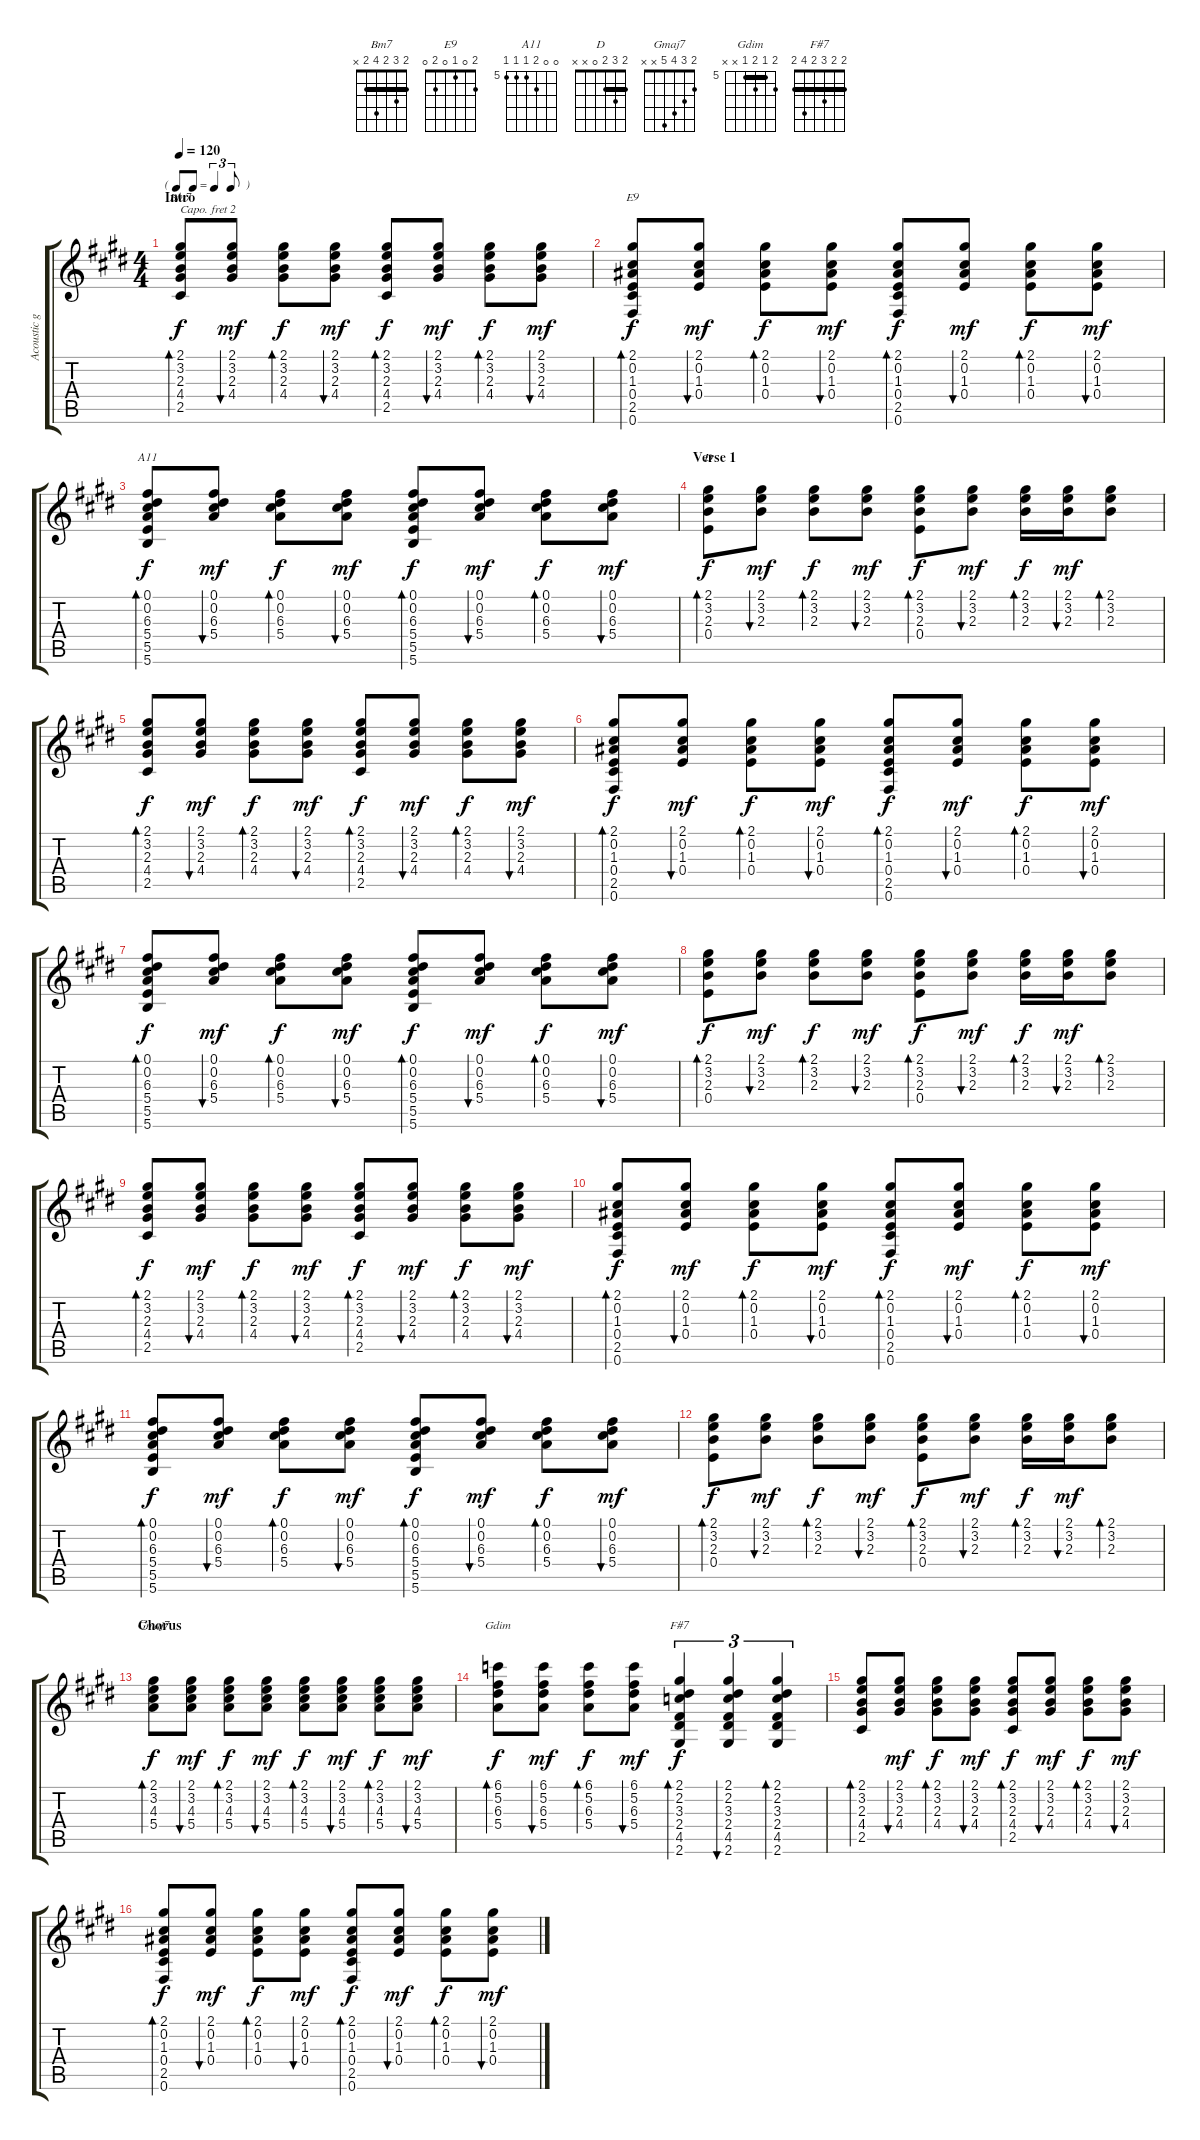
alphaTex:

\track ("Acoustic guitar (Capo II)" "Acoustic g") {instrument acousticguitarsteel}
\staff {score tabs}
\capo 2
\tuning (E4 B3 G3 D3 A2 E2) {hide}
\chord ("Bm7" 2 3 2 4 2 x) {barre 2}
\chord ("E9" 2 0 1 0 2 0)
\chord ("A11" 0 0 6 5 5 5) {firstfret 5}
\chord ("D" 2 3 2 0 x x) {barre 2}
\chord ("Gmaj7" 2 3 4 5 x x)
\chord ("Gdim" 6 5 6 5 x x) {firstfret 5 barre 5}
\chord ("F#7" 2 2 3 2 4 2) {barre 2}
\ts (4 4)
\tf triplet8th
\section ("" "Intro")
\tempo 120
\clef g2
\ks e
(2.1 3.2 2.3 4.4 2.5).8{bd 60 ch "Bm7" dy f instrument acousticguitarsteel} (2.1 3.2 2.3 4.4).8{bu 60 dy mf} (2.1 3.2 2.3 4.4).8{bd 60 dy f} (2.1 3.2 2.3 4.4).8{bu 60 dy mf} (2.1 3.2 2.3 4.4 2.5).8{bd 60 dy f} (2.1 3.2 2.3 4.4).8{bu 60 dy mf} (2.1 3.2 2.3 4.4).8{bd 60 dy f} (2.1 3.2 2.3 4.4).8{bu 60 dy mf} |
(2.1 0.2 1.3 0.4 2.5 0.6).8{bd 60 ch "E9" dy f} (2.1 0.2 1.3 0.4).8{bu 60 dy mf} (2.1 0.2 1.3 0.4).8{bd 60 dy f} (2.1 0.2 1.3 0.4).8{bu 60 dy mf} (2.1 0.2 1.3 0.4 2.5 0.6).8{bd 60 dy f} (2.1 0.2 1.3 0.4).8{bu 60 dy mf} (2.1 0.2 1.3 0.4).8{bd 60 dy f} (2.1 0.2 1.3 0.4).8{bu 60 dy mf} |
(0.1 0.2 6.3 5.4 5.5 5.6).8{bd 60 ch "A11" dy f} (0.1 0.2 6.3 5.4).8{bu 60 dy mf} (0.1 0.2 6.3 5.4).8{bd 60 dy f} (0.1 0.2 6.3 5.4).8{bu 60 dy mf} (0.1 0.2 6.3 5.4 5.5 5.6).8{bd 60 dy f} (0.1 0.2 6.3 5.4).8{bu 60 dy mf} (0.1 0.2 6.3 5.4).8{bd 60 dy f} (0.1 0.2 6.3 5.4).8{bu 60 dy mf} |
\section ("" "Verse 1")
(2.1 3.2 2.3 0.4).8{bd 60 ch "D" dy f} (2.1 3.2 2.3).8{bu 60 dy mf} (2.1 3.2 2.3).8{bd 60 dy f} (2.1 3.2 2.3).8{bu 60 dy mf} (2.1 3.2 2.3 0.4).8{bd 60 dy f} (2.1 3.2 2.3).8{bu 60 dy mf} (2.1 3.2 2.3).16{bd 60 dy f} (2.1 3.2 2.3).16{bu 60 dy mf} (2.1 3.2 2.3).8{bd 60} |
(2.1 3.2 2.3 4.4 2.5).8{bd 60 dy f} (2.1 3.2 2.3 4.4).8{bu 60 dy mf} (2.1 3.2 2.3 4.4).8{bd 60 dy f} (2.1 3.2 2.3 4.4).8{bu 60 dy mf} (2.1 3.2 2.3 4.4 2.5).8{bd 60 dy f} (2.1 3.2 2.3 4.4).8{bu 60 dy mf} (2.1 3.2 2.3 4.4).8{bd 60 dy f} (2.1 3.2 2.3 4.4).8{bu 60 dy mf} |
(2.1 0.2 1.3 0.4 2.5 0.6).8{bd 60 dy f} (2.1 0.2 1.3 0.4).8{bu 60 dy mf} (2.1 0.2 1.3 0.4).8{bd 60 dy f} (2.1 0.2 1.3 0.4).8{bu 60 dy mf} (2.1 0.2 1.3 0.4 2.5 0.6).8{bd 60 dy f} (2.1 0.2 1.3 0.4).8{bu 60 dy mf} (2.1 0.2 1.3 0.4).8{bd 60 dy f} (2.1 0.2 1.3 0.4).8{bu 60 dy mf} |
(0.1 0.2 6.3 5.4 5.5 5.6).8{bd 60 dy f} (0.1 0.2 6.3 5.4).8{bu 60 dy mf} (0.1 0.2 6.3 5.4).8{bd 60 dy f} (0.1 0.2 6.3 5.4).8{bu 60 dy mf} (0.1 0.2 6.3 5.4 5.5 5.6).8{bd 60 dy f} (0.1 0.2 6.3 5.4).8{bu 60 dy mf} (0.1 0.2 6.3 5.4).8{bd 60 dy f} (0.1 0.2 6.3 5.4).8{bu 60 dy mf} |
(2.1 3.2 2.3 0.4).8{bd 60 dy f} (2.1 3.2 2.3).8{bu 60 dy mf} (2.1 3.2 2.3).8{bd 60 dy f} (2.1 3.2 2.3).8{bu 60 dy mf} (2.1 3.2 2.3 0.4).8{bd 60 dy f} (2.1 3.2 2.3).8{bu 60 dy mf} (2.1 3.2 2.3).16{bd 60 dy f} (2.1 3.2 2.3).16{bu 60 dy mf} (2.1 3.2 2.3).8{bd 60} |
(2.1 3.2 2.3 4.4 2.5).8{bd 60 dy f} (2.1 3.2 2.3 4.4).8{bu 60 dy mf} (2.1 3.2 2.3 4.4).8{bd 60 dy f} (2.1 3.2 2.3 4.4).8{bu 60 dy mf} (2.1 3.2 2.3 4.4 2.5).8{bd 60 dy f} (2.1 3.2 2.3 4.4).8{bu 60 dy mf} (2.1 3.2 2.3 4.4).8{bd 60 dy f} (2.1 3.2 2.3 4.4).8{bu 60 dy mf} |
(2.1 0.2 1.3 0.4 2.5 0.6).8{bd 60 dy f} (2.1 0.2 1.3 0.4).8{bu 60 dy mf} (2.1 0.2 1.3 0.4).8{bd 60 dy f} (2.1 0.2 1.3 0.4).8{bu 60 dy mf} (2.1 0.2 1.3 0.4 2.5 0.6).8{bd 60 dy f} (2.1 0.2 1.3 0.4).8{bu 60 dy mf} (2.1 0.2 1.3 0.4).8{bd 60 dy f} (2.1 0.2 1.3 0.4).8{bu 60 dy mf} |
(0.1 0.2 6.3 5.4 5.5 5.6).8{bd 60 dy f} (0.1 0.2 6.3 5.4).8{bu 60 dy mf} (0.1 0.2 6.3 5.4).8{bd 60 dy f} (0.1 0.2 6.3 5.4).8{bu 60 dy mf} (0.1 0.2 6.3 5.4 5.5 5.6).8{bd 60 dy f} (0.1 0.2 6.3 5.4).8{bu 60 dy mf} (0.1 0.2 6.3 5.4).8{bd 60 dy f} (0.1 0.2 6.3 5.4).8{bu 60 dy mf} |
(2.1 3.2 2.3 0.4).8{bd 60 dy f} (2.1 3.2 2.3).8{bu 60 dy mf} (2.1 3.2 2.3).8{bd 60 dy f} (2.1 3.2 2.3).8{bu 60 dy mf} (2.1 3.2 2.3 0.4).8{bd 60 dy f} (2.1 3.2 2.3).8{bu 60 dy mf} (2.1 3.2 2.3).16{bd 60 dy f} (2.1 3.2 2.3).16{bu 60 dy mf} (2.1 3.2 2.3).8{bd 60} |
\section ("" "Chorus")
(2.1 3.2 4.3 5.4).8{bd 60 ch "Gmaj7" dy f} (2.1 3.2 4.3 5.4).8{bu 60 dy mf} (2.1 3.2 4.3 5.4).8{bd 60 dy f} (2.1 3.2 4.3 5.4).8{bu 60 dy mf} (2.1 3.2 4.3 5.4).8{bd 60 dy f} (2.1 3.2 4.3 5.4).8{bu 60 dy mf} (2.1 3.2 4.3 5.4).8{bd 60 dy f} (2.1 3.2 4.3 5.4).8{bu 60 dy mf} |
(6.1 5.2 6.3 5.4).8{bd 60 ch "Gdim" dy f} (6.1 5.2 6.3 5.4).8{bu 60 dy mf} (6.1 5.2 6.3 5.4).8{bd 60 dy f} (6.1 5.2 6.3 5.4).8{bu 60 dy mf} (2.1 2.2 3.3 2.4 4.5 2.6).4{tu (3 2) bd 60 ch "F#7" dy f} (2.1 2.2 3.3 2.4 4.5 2.6).4{tu (3 2) bu 60} (2.1 2.2 3.3 2.4 4.5 2.6).4{tu (3 2) bd 60} |
(2.1 3.2 2.3 4.4 2.5).8{bd 60} (2.1 3.2 2.3 4.4).8{bu 60 dy mf} (2.1 3.2 2.3 4.4).8{bd 60 dy f} (2.1 3.2 2.3 4.4).8{bu 60 dy mf} (2.1 3.2 2.3 4.4 2.5).8{bd 60 dy f} (2.1 3.2 2.3 4.4).8{bu 60 dy mf} (2.1 3.2 2.3 4.4).8{bd 60 dy f} (2.1 3.2 2.3 4.4).8{bu 60 dy mf} |
(2.1 0.2 1.3 0.4 2.5 0.6).8{bd 60 dy f} (2.1 0.2 1.3 0.4).8{bu 60 dy mf} (2.1 0.2 1.3 0.4).8{bd 60 dy f} (2.1 0.2 1.3 0.4).8{bu 60 dy mf} (2.1 0.2 1.3 0.4 2.5 0.6).8{bd 60 dy f} (2.1 0.2 1.3 0.4).8{bu 60 dy mf} (2.1 0.2 1.3 0.4).8{bd 60 dy f} (2.1 0.2 1.3 0.4).8{bu 60 dy mf}
